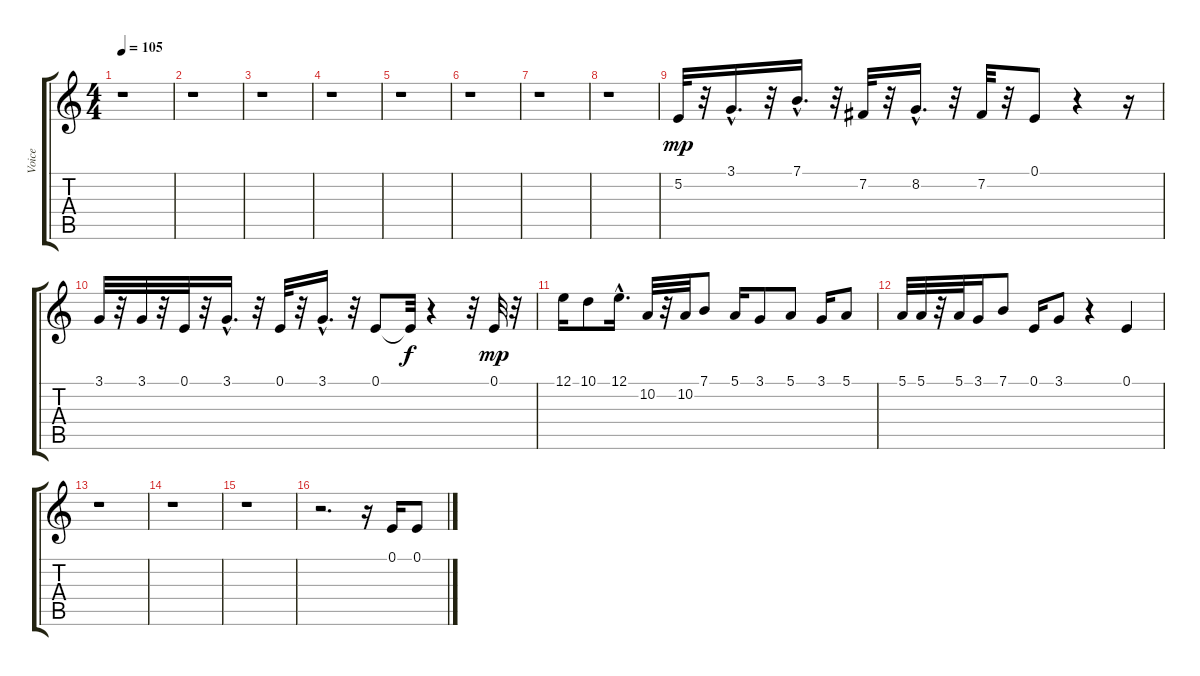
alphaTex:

\track ("Voice" "Voice") {instrument synthvoice}
\staff {score tabs}
\tuning (E4 B3 G3 D3 A2 E2) {hide}
\ts (4 4)
\tempo 105
\clef g2
\ks c
r.1{dy mp instrument synthvoice} |
r.1 |
r.1 |
r.1 |
r.1 |
r.1 |
r.1 |
r.1 |
5.2.32 r.32 3.1{hac}.16{d} r.32 7.1{hac}.16{d} r.32 7.2.32 r.32 8.2{hac}.16{d} r.32 7.2.32 r.32 0.1.8 r.4 r.16 |
3.1.32 r.32 3.1.32 r.32 0.1.32 r.32 3.1{hac}.16{d} r.32 0.1.32 r.32 3.1{hac}.16{d} r.32 0.1.8 0.1{t}.32{dy f} r.4 r.32 0.1.32{dy mp} r.32 |
12.1.16 10.1.8 12.1{hac}.16{d} 10.2.32 r.32 10.2.32 7.1.8 5.1.16 3.1.8 5.1.8 3.1.16 5.1.8 |
5.1.32 5.1.32 r.32 5.1.32 3.1.16 7.1.8 0.1.16 3.1.8 r.4 0.1.4 |
r.1 |
r.1 |
r.1 |
r.2{d} r.16 0.1.16 0.1.8
